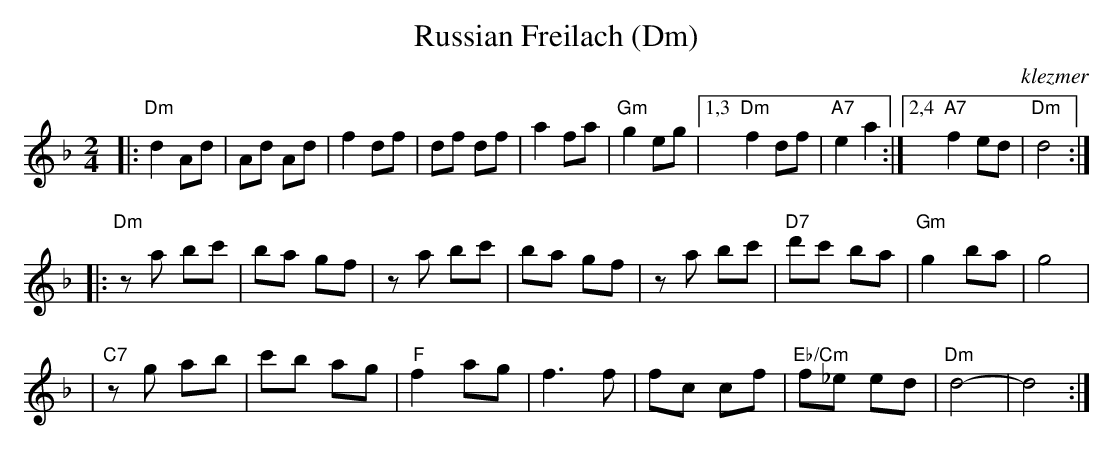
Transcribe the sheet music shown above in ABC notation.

X:1
T: Russian Freilach (Dm)
O:klezmer
M: 2/4
L: 1/8
K: Dm
|: "Dm"d2 Ad | Ad Ad | f2 df | df df | a2 fa | "Gm"g2 eg |1,3 "Dm"f2 df | "A7"e2 a2 :|2,4 "A7"f2 ed | "Dm"d4 :|
|: "Dm"za bc' | ba gf | za bc' | ba gf | za bc' | "D7"d'c' ba | "Gm"g2 ba | g4 |
| "C7"zg ab | c'b ag | "F"f2 ag | f3 f | fc cf | "Eb/Cm"f_e ed | "Dm"d4- | d4 :|
